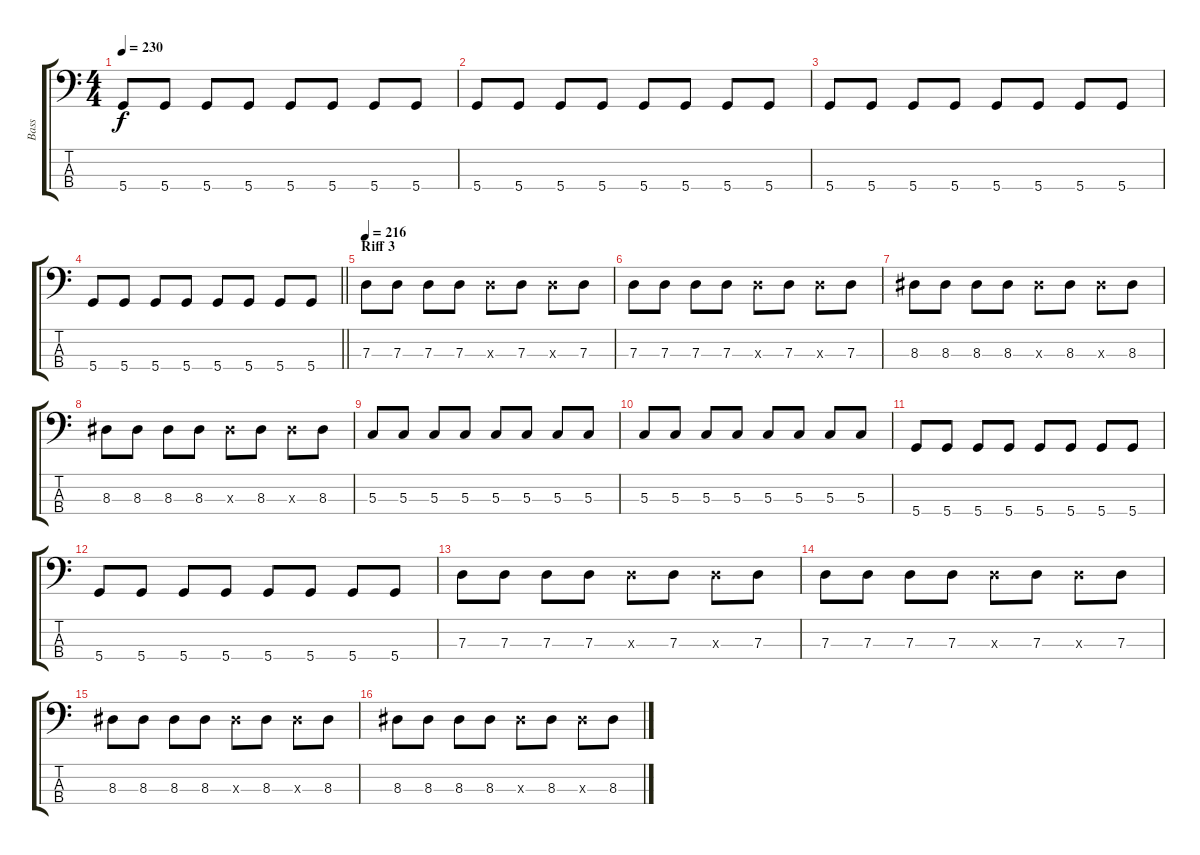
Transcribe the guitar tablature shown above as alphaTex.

\track ("Bass" "Bass") {instrument electricbassfinger}
\staff {score tabs}
\tuning (F2 C2 G1 D1) {hide}
\ts (4 4)
\tempo 230
\clef f4
\ks c
5.4.8{dy f} 5.4.8 5.4.8 5.4.8 5.4.8 5.4.8 5.4.8 5.4.8 |
5.4.8 5.4.8 5.4.8 5.4.8 5.4.8 5.4.8 5.4.8 5.4.8 |
5.4.8 5.4.8 5.4.8 5.4.8 5.4.8 5.4.8 5.4.8 5.4.8 |
\barLineRight lightlight
5.4.8 5.4.8 5.4.8 5.4.8 5.4.8 5.4.8 5.4.8 5.4.8 |
\section ("" "Riff 3")
\tempo 216
7.3.8 7.3.8 7.3.8 7.3.8 7.3{x}.8 7.3.8 7.3{x}.8 7.3.8 |
7.3.8 7.3.8 7.3.8 7.3.8 7.3{x}.8 7.3.8 7.3{x}.8 7.3.8 |
8.3.8 8.3.8 8.3.8 8.3.8 8.3{x}.8 8.3.8 8.3{x}.8 8.3.8 |
8.3.8 8.3.8 8.3.8 8.3.8 8.3{x}.8 8.3.8 8.3{x}.8 8.3.8 |
5.3.8 5.3.8 5.3.8 5.3.8 5.3.8 5.3.8 5.3.8 5.3.8 |
5.3.8 5.3.8 5.3.8 5.3.8 5.3.8 5.3.8 5.3.8 5.3.8 |
5.4.8 5.4.8 5.4.8 5.4.8 5.4.8 5.4.8 5.4.8 5.4.8 |
5.4.8 5.4.8 5.4.8 5.4.8 5.4.8 5.4.8 5.4.8 5.4.8 |
7.3.8 7.3.8 7.3.8 7.3.8 7.3{x}.8 7.3.8 7.3{x}.8 7.3.8 |
7.3.8 7.3.8 7.3.8 7.3.8 7.3{x}.8 7.3.8 7.3{x}.8 7.3.8 |
8.3.8 8.3.8 8.3.8 8.3.8 8.3{x}.8 8.3.8 8.3{x}.8 8.3.8 |
8.3.8 8.3.8 8.3.8 8.3.8 8.3{x}.8 8.3.8 8.3{x}.8 8.3.8
